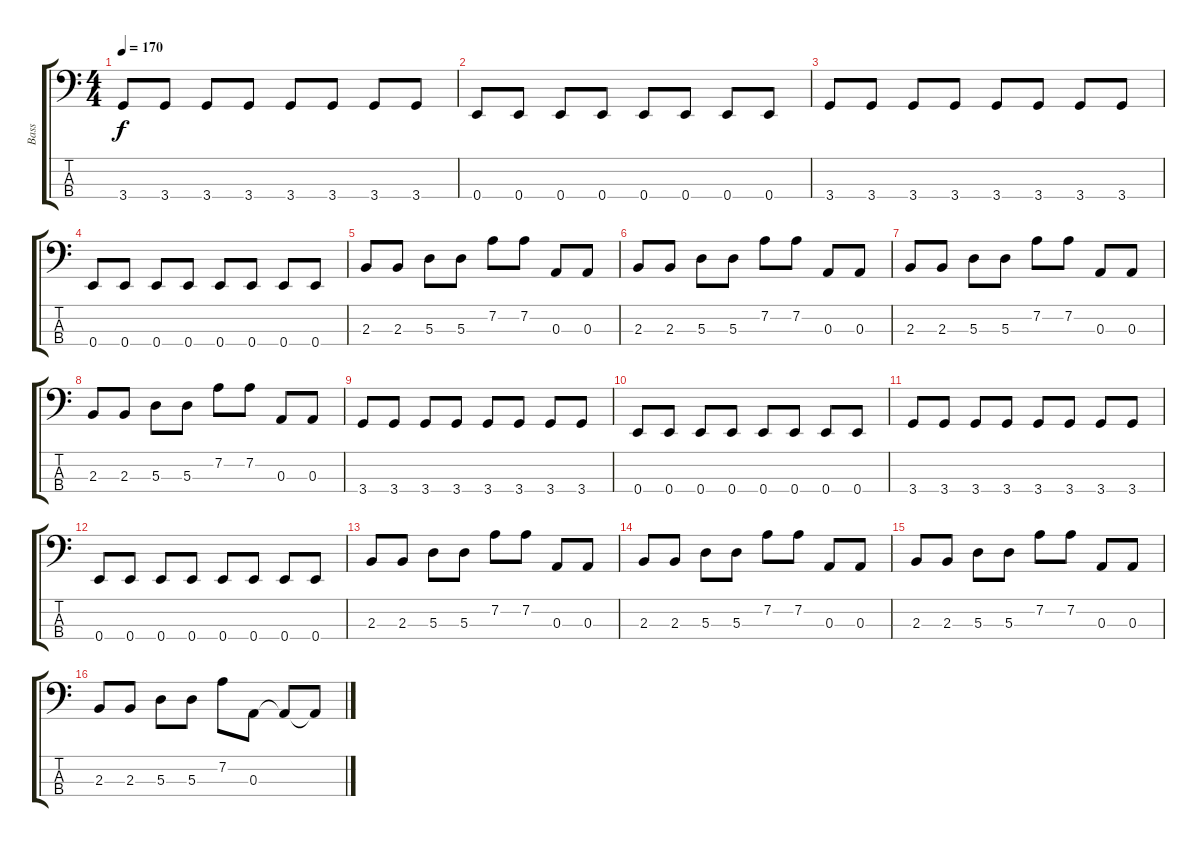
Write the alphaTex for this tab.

\track ("Bass" "Bass") {instrument electricbassfinger}
\staff {score tabs}
\tuning (G2 D2 A1 E1) {hide}
\ts (4 4)
\tempo 170
\clef f4
\ks c
3.4.8{dy f} 3.4.8 3.4.8 3.4.8 3.4.8 3.4.8 3.4.8 3.4.8 |
0.4.8 0.4.8 0.4.8 0.4.8 0.4.8 0.4.8 0.4.8 0.4.8 |
3.4.8 3.4.8 3.4.8 3.4.8 3.4.8 3.4.8 3.4.8 3.4.8 |
0.4.8 0.4.8 0.4.8 0.4.8 0.4.8 0.4.8 0.4.8 0.4.8 |
2.3.8 2.3.8 5.3.8 5.3.8 7.2.8 7.2.8 0.3.8 0.3.8 |
2.3.8 2.3.8 5.3.8 5.3.8 7.2.8 7.2.8 0.3.8 0.3.8 |
2.3.8 2.3.8 5.3.8 5.3.8 7.2.8 7.2.8 0.3.8 0.3.8 |
2.3.8 2.3.8 5.3.8 5.3.8 7.2.8 7.2.8 0.3.8 0.3.8 |
3.4.8 3.4.8 3.4.8 3.4.8 3.4.8 3.4.8 3.4.8 3.4.8 |
0.4.8 0.4.8 0.4.8 0.4.8 0.4.8 0.4.8 0.4.8 0.4.8 |
3.4.8 3.4.8 3.4.8 3.4.8 3.4.8 3.4.8 3.4.8 3.4.8 |
0.4.8 0.4.8 0.4.8 0.4.8 0.4.8 0.4.8 0.4.8 0.4.8 |
2.3.8 2.3.8 5.3.8 5.3.8 7.2.8 7.2.8 0.3.8 0.3.8 |
2.3.8 2.3.8 5.3.8 5.3.8 7.2.8 7.2.8 0.3.8 0.3.8 |
2.3.8 2.3.8 5.3.8 5.3.8 7.2.8 7.2.8 0.3.8 0.3.8 |
2.3.8 2.3.8 5.3.8 5.3.8 7.2.8 0.3.8 0.3{t}.8 0.3{t}.8
